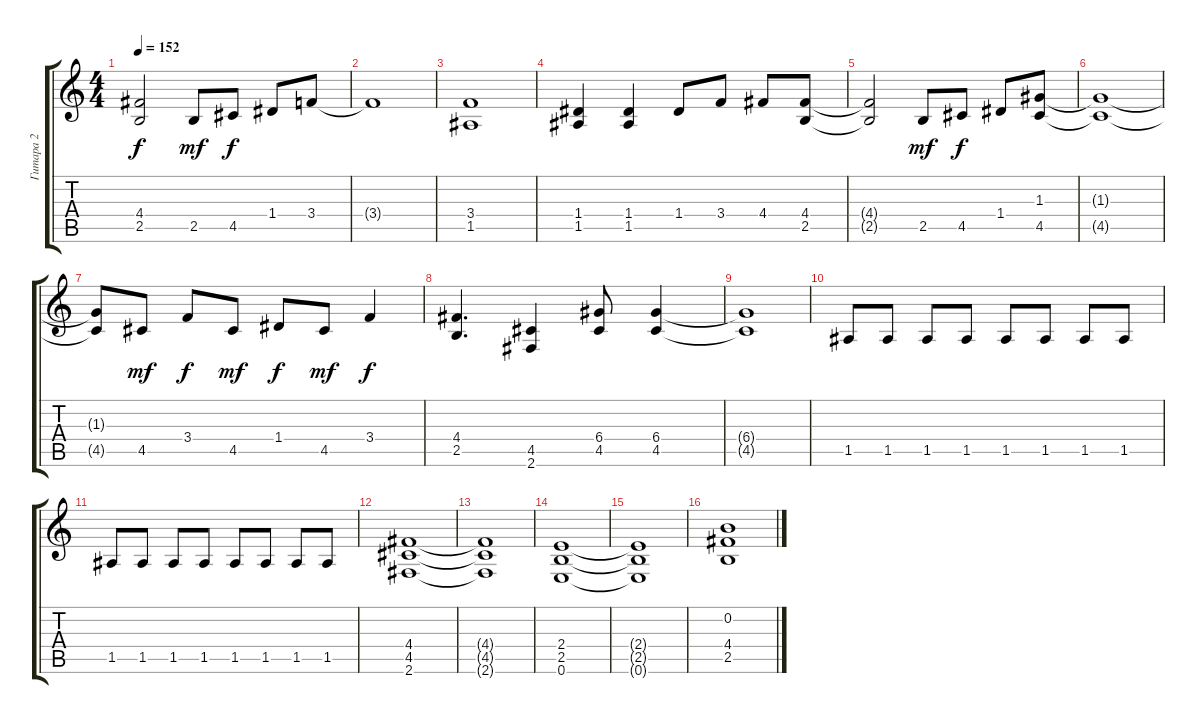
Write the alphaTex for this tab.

\track ("Гитара 2" "Гитара 2") {instrument overdrivenguitar}
\staff {score tabs}
\tuning (E4 B3 G3 D3 A2 E2) {hide}
\ts (4 4)
\tempo 152
\clef g2
\ks c
(4.4{t} 2.5{t}).2{dy f} 2.5.8{dy mf} 4.5.8{dy f} 1.4.8 3.4.8 |
3.4{t}.1 |
(3.4 1.5).1 |
(1.4 1.5).4 (1.4 1.5).4 1.4.8 3.4.8 4.4.8 (4.4 2.5).8 |
(4.4{t} 2.5{t}).2 2.5.8{dy mf} 4.5.8{dy f} 1.4.8 (1.3 4.5).8 |
(1.3{t} 4.5{t}).1 |
(1.3{t} 4.5{t}).8 4.5.8{dy mf} 3.4.8{dy f} 4.5.8{dy mf} 1.4.8{dy f} 4.5.8{dy mf} 3.4.4{dy f} |
(4.4 2.5).4{d} (4.5 2.6).4 (6.4 4.5).8 (6.4 4.5).4 |
(6.4{t} 4.5{t}).1 |
1.5.8 1.5.8 1.5.8 1.5.8 1.5.8 1.5.8 1.5.8 1.5.8 |
1.5.8 1.5.8 1.5.8 1.5.8 1.5.8 1.5.8 1.5.8 1.5.8 |
(4.4 4.5 2.6).1 |
(4.4{t} 4.5{t} 2.6{t}).1 |
(2.4 2.5 0.6).1 |
(2.4{t} 2.5{t} 0.6{t}).1 |
(0.2 4.4 2.5).1
